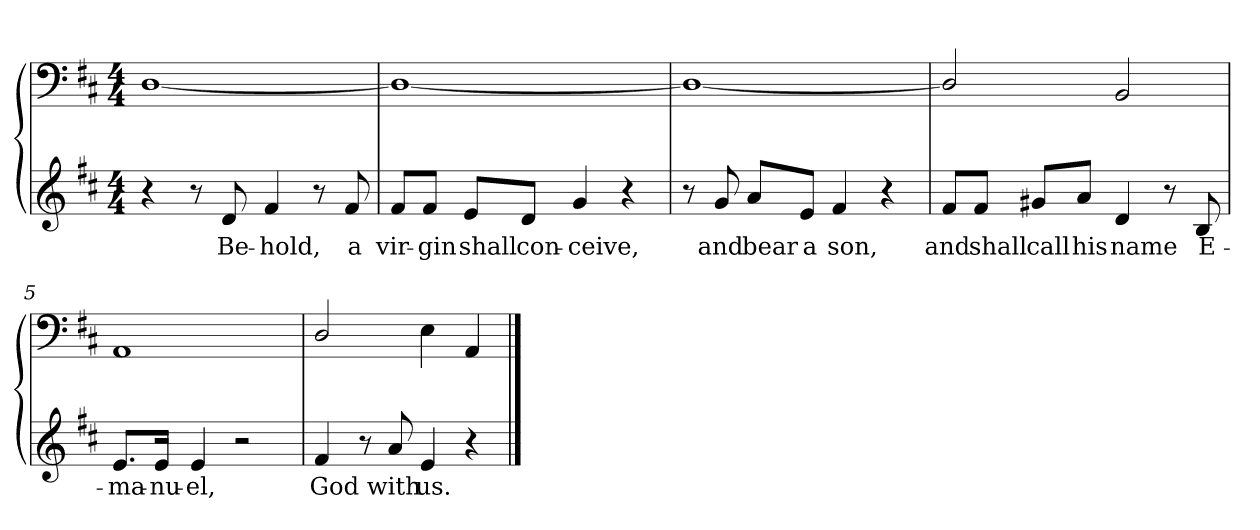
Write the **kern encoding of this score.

**kern	**text	**kern
*part1	*part1	*part1
*staff2	*staff2	*staff1
*clefG2	*	*clefF4
*k[f#c#]	*	*k[f#c#]
*D:	*	*D:
*M4/4	*	*M4/4
=1	=1	=1
4r	.	[1D/
8r	.	.
8d/	Be-	.
4f#/	-hold,	.
8r	.	.
8f#/	a	.
=2	=2	=2
8f#/L	vir-	1D/_
8f#/J	-gin	.
8e/L	shall	.
8d/J	con-	.
4g/	-ceive,	.
4r	.	.
=3	=3	=3
8r	.	1D/_
8g/	and	.
8a/L	bear	.
8e/J	a	.
4f#/	son,	.
4r	.	.
=4	=4	=4
8f#/L	and	2D/]
8f#/J	shall	.
8g#X/L	call	.
8a/J	his	.
4d/	name	2BB/
8r	.	.
8B/	E-	.
=5	=5	=5
8.e/L	-ma-	1AA/
16e/Jk	-nu-	.
4e/	-el,	.
2r	.	.
=6	=6	=6
4f#/	God	2D/
8r	.	.
8a/	with	.
4e/	us.	4E\
4r	.	4AA/
==	==	==
*-	*-	*-
